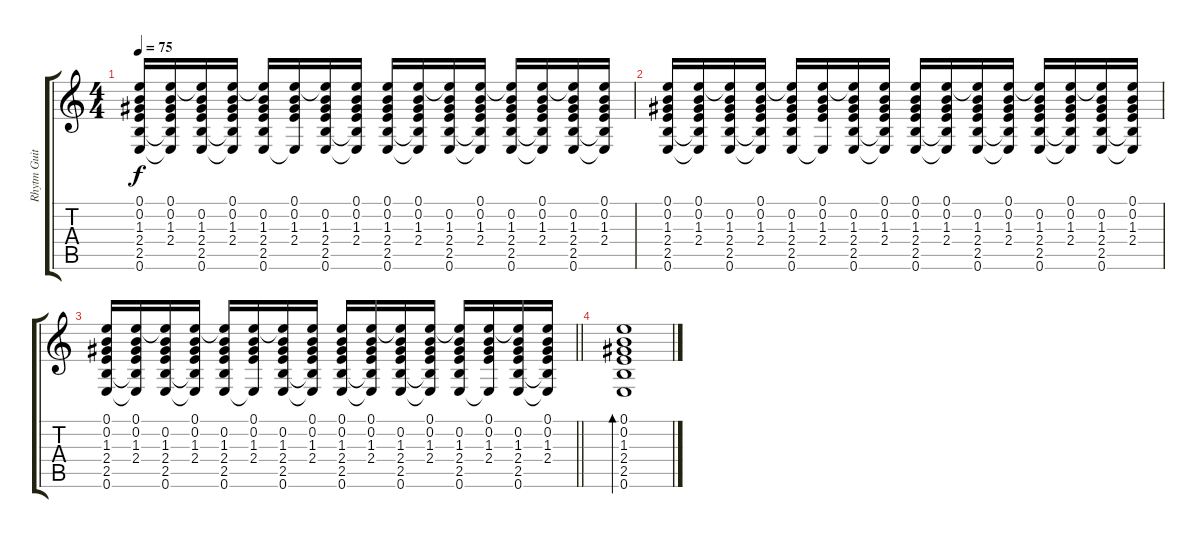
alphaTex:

\track ("Rhytm Guitar 1 - Uki" "Rhytm Guit") {instrument acousticguitarnylon}
\staff {score tabs}
\tuning (E4 B3 G3 D3 A2 E2) {hide}
\ts (4 4)
\tempo 75
\clef g2
\ks c
(0.1 0.2 1.3 2.4 2.5 0.6).16{dy f} (0.1 0.2 1.3 2.4 2.5{t} 0.6{t}).16 (0.1{t} 0.2 1.3 2.4 2.5 0.6).16 (0.1 0.2 1.3 2.4 2.5{t} 0.6{t}).16 (0.1{t} 0.2 1.3 2.4 2.5 0.6).16 (0.1 0.2 1.3 2.4 0.6{t}).16 (0.1{t} 0.2 1.3 2.4 2.5 0.6).16 (0.1 0.2 1.3 2.4 2.5{t} 0.6{t}).16 (0.1 0.2 1.3 2.4 2.5 0.6).16 (0.1 0.2 1.3 2.4 2.5{t} 0.6{t}).16 (0.1{t} 0.2 1.3 2.4 2.5 0.6).16 (0.1 0.2 1.3 2.4 2.5{t} 0.6{t}).16 (0.1{t} 0.2 1.3 2.4 2.5 0.6).16 (0.1 0.2 1.3 2.4 2.5{t} 0.6{t}).16 (0.1{t} 0.2 1.3 2.4 2.5 0.6).16 (0.1 0.2 1.3 2.4 2.5{t} 0.6{t}).16 |
(0.1 0.2 1.3 2.4 2.5 0.6).16 (0.1 0.2 1.3 2.4 2.5{t} 0.6{t}).16 (0.1{t} 0.2 1.3 2.4 2.5 0.6).16 (0.1 0.2 1.3 2.4 2.5{t} 0.6{t}).16 (0.1{t} 0.2 1.3 2.4 2.5 0.6).16 (0.1 0.2 1.3 2.4 0.6{t}).16 (0.1{t} 0.2 1.3 2.4 2.5 0.6).16 (0.1 0.2 1.3 2.4 2.5{t} 0.6{t}).16 (0.1 0.2 1.3 2.4 2.5 0.6).16 (0.1 0.2 1.3 2.4 2.5{t} 0.6{t}).16 (0.1{t} 0.2 1.3 2.4 2.5 0.6).16 (0.1 0.2 1.3 2.4 2.5{t} 0.6{t}).16 (0.1{t} 0.2 1.3 2.4 2.5 0.6).16 (0.1 0.2 1.3 2.4 2.5{t} 0.6{t}).16 (0.1{t} 0.2 1.3 2.4 2.5 0.6).16 (0.1 0.2 1.3 2.4 2.5{t} 0.6{t}).16 |
\barLineRight lightlight
(0.1 0.2 1.3 2.4 2.5 0.6).16 (0.1 0.2 1.3 2.4 2.5{t} 0.6{t}).16 (0.1{t} 0.2 1.3 2.4 2.5 0.6).16 (0.1 0.2 1.3 2.4 2.5{t} 0.6{t}).16 (0.1{t} 0.2 1.3 2.4 2.5 0.6).16 (0.1 0.2 1.3 2.4 0.6{t}).16 (0.1{t} 0.2 1.3 2.4 2.5 0.6).16 (0.1 0.2 1.3 2.4 2.5{t} 0.6{t}).16 (0.1 0.2 1.3 2.4 2.5 0.6).16 (0.1 0.2 1.3 2.4 2.5{t} 0.6{t}).16 (0.1{t} 0.2 1.3 2.4 2.5 0.6).16 (0.1 0.2 1.3 2.4 2.5{t} 0.6{t}).16 (0.1{t} 0.2 1.3 2.4 2.5 0.6).16 (0.1 0.2 1.3 2.4 0.6{t}).16 (0.1{t} 0.2 1.3 2.4 2.5 0.6).16 (0.1 0.2 1.3 2.4 2.5{t} 0.6{t}).16 |
(0.1 0.2 1.3 2.4 2.5 0.6).1{bd 120}
